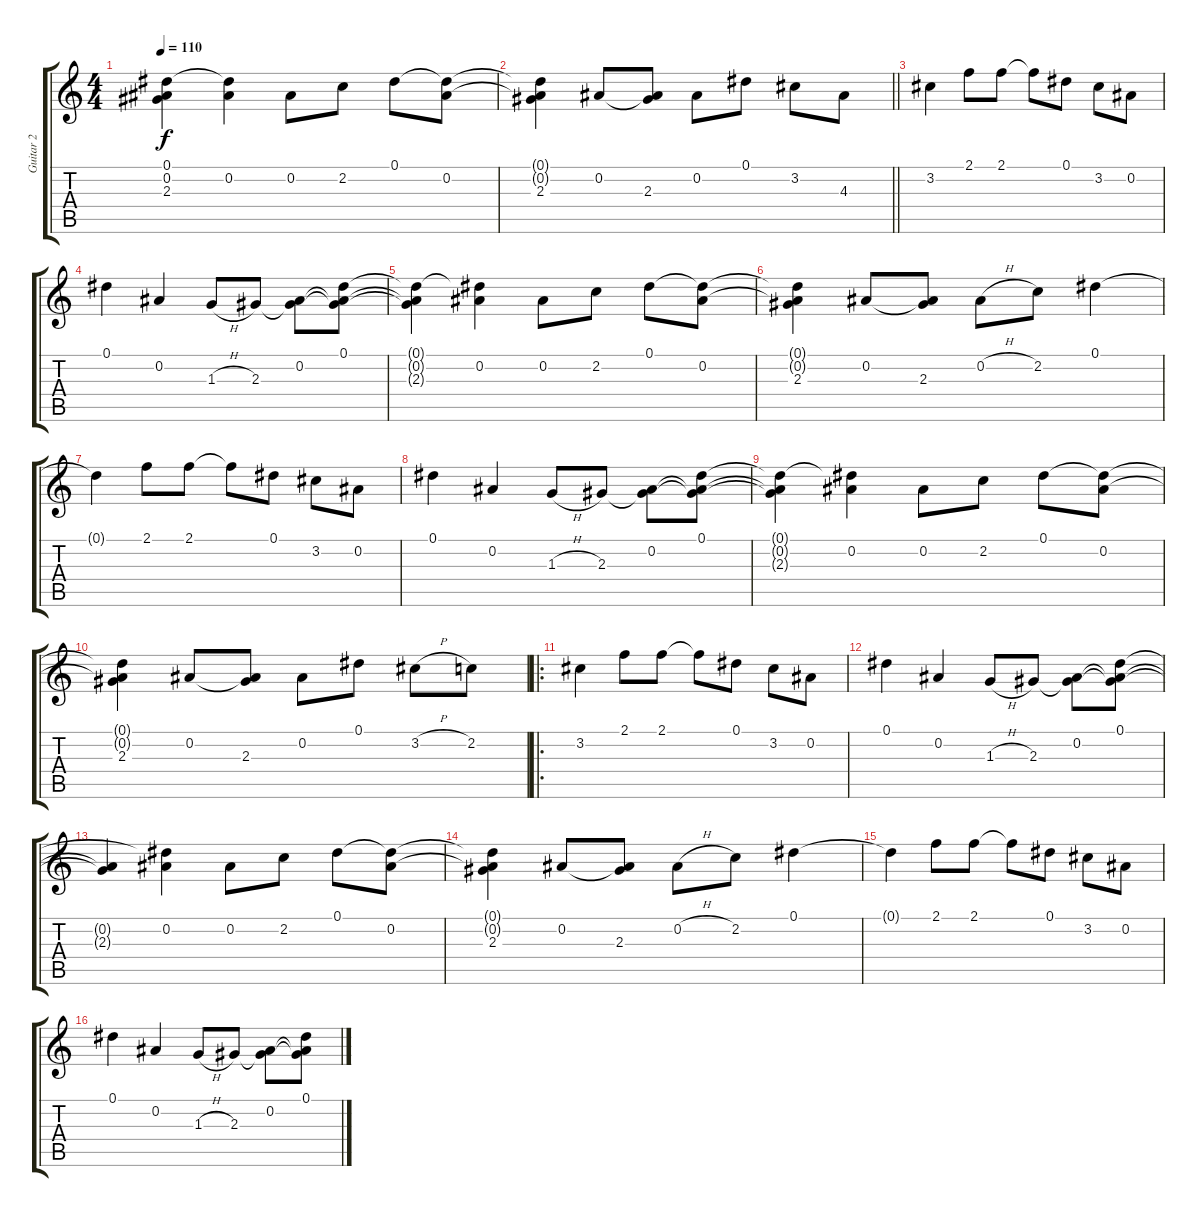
\track ("Guitar 2" "Guitar 2") {instrument electricguitarclean}
\staff {score tabs}
\tuning (Eb4 Bb3 Gb3 Db3 Ab2 Eb2) {hide}
\ts (4 4)
\tempo 110
\clef g2
\ks c
(0.1{t} 0.2{t} 2.3{t}).4{dy f} (0.1{t} 0.2).4{instrument overdrivenguitar} 0.2.8 2.2.8 0.1.8 (0.1{t} 0.2).8 |
\barLineRight lightlight
(0.1{t} 0.2{t} 2.3).4 0.2.8 (0.2{t} 2.3).8 0.2.8 0.1.8 3.2.8 4.3.8 |
3.2.4{instrument overdrivenguitar} 2.1.8 2.1.8 2.1{t}.8 0.1.8 3.2.8 0.2.8 |
0.1.4 0.2.4 1.3{h}.8 2.3.8 (0.2 2.3{t}).8 (0.1 0.2{t} 2.3{t}).8 |
(0.1{t} 0.2{t} 2.3{t}).4 (0.1{t} 0.2).4{instrument overdrivenguitar} 0.2.8 2.2.8 0.1.8 (0.1{t} 0.2).8 |
(0.1{t} 0.2{t} 2.3).4 0.2.8 (0.2{t} 2.3).8 0.2{h}.8 2.2.8 0.1.4 |
0.1{t}.4 2.1.8{instrument overdrivenguitar} 2.1.8 2.1{t}.8 0.1.8 3.2.8 0.2.8 |
0.1.4 0.2.4 1.3{h}.8 2.3.8 (0.2 2.3{t}).8 (0.1 0.2{t} 2.3{t}).8 |
(0.1{t} 0.2{t} 2.3{t}).4 (0.1{t} 0.2).4{instrument overdrivenguitar} 0.2.8 2.2.8 0.1.8 (0.1{t} 0.2).8 |
(0.1{t} 0.2{t} 2.3).4 0.2.8 (0.2{t} 2.3).8 0.2.8 0.1.8 3.2{h}.8 2.2.8 |
\ro
3.2.4{instrument overdrivenguitar} 2.1.8 2.1.8 2.1{t}.8 0.1.8 3.2.8 0.2.8 |
0.1.4 0.2.4 1.3{h}.8 2.3.8 (0.2 2.3{t}).8 (0.1 0.2{t} 2.3{t}).8 |
(0.2{t} 2.3{t}).4 (0.1{t} 0.2).4{instrument overdrivenguitar} 0.2.8 2.2.8 0.1.8 (0.1{t} 0.2).8 |
(0.1{t} 0.2{t} 2.3).4 0.2.8 (0.2{t} 2.3).8 0.2{h}.8 2.2.8 0.1.4 |
0.1{t}.4 2.1.8{instrument overdrivenguitar} 2.1.8 2.1{t}.8 0.1.8 3.2.8 0.2.8 |
0.1.4 0.2.4 1.3{h}.8 2.3.8 (0.2 2.3{t}).8 (0.1 0.2{t} 2.3{t}).8
